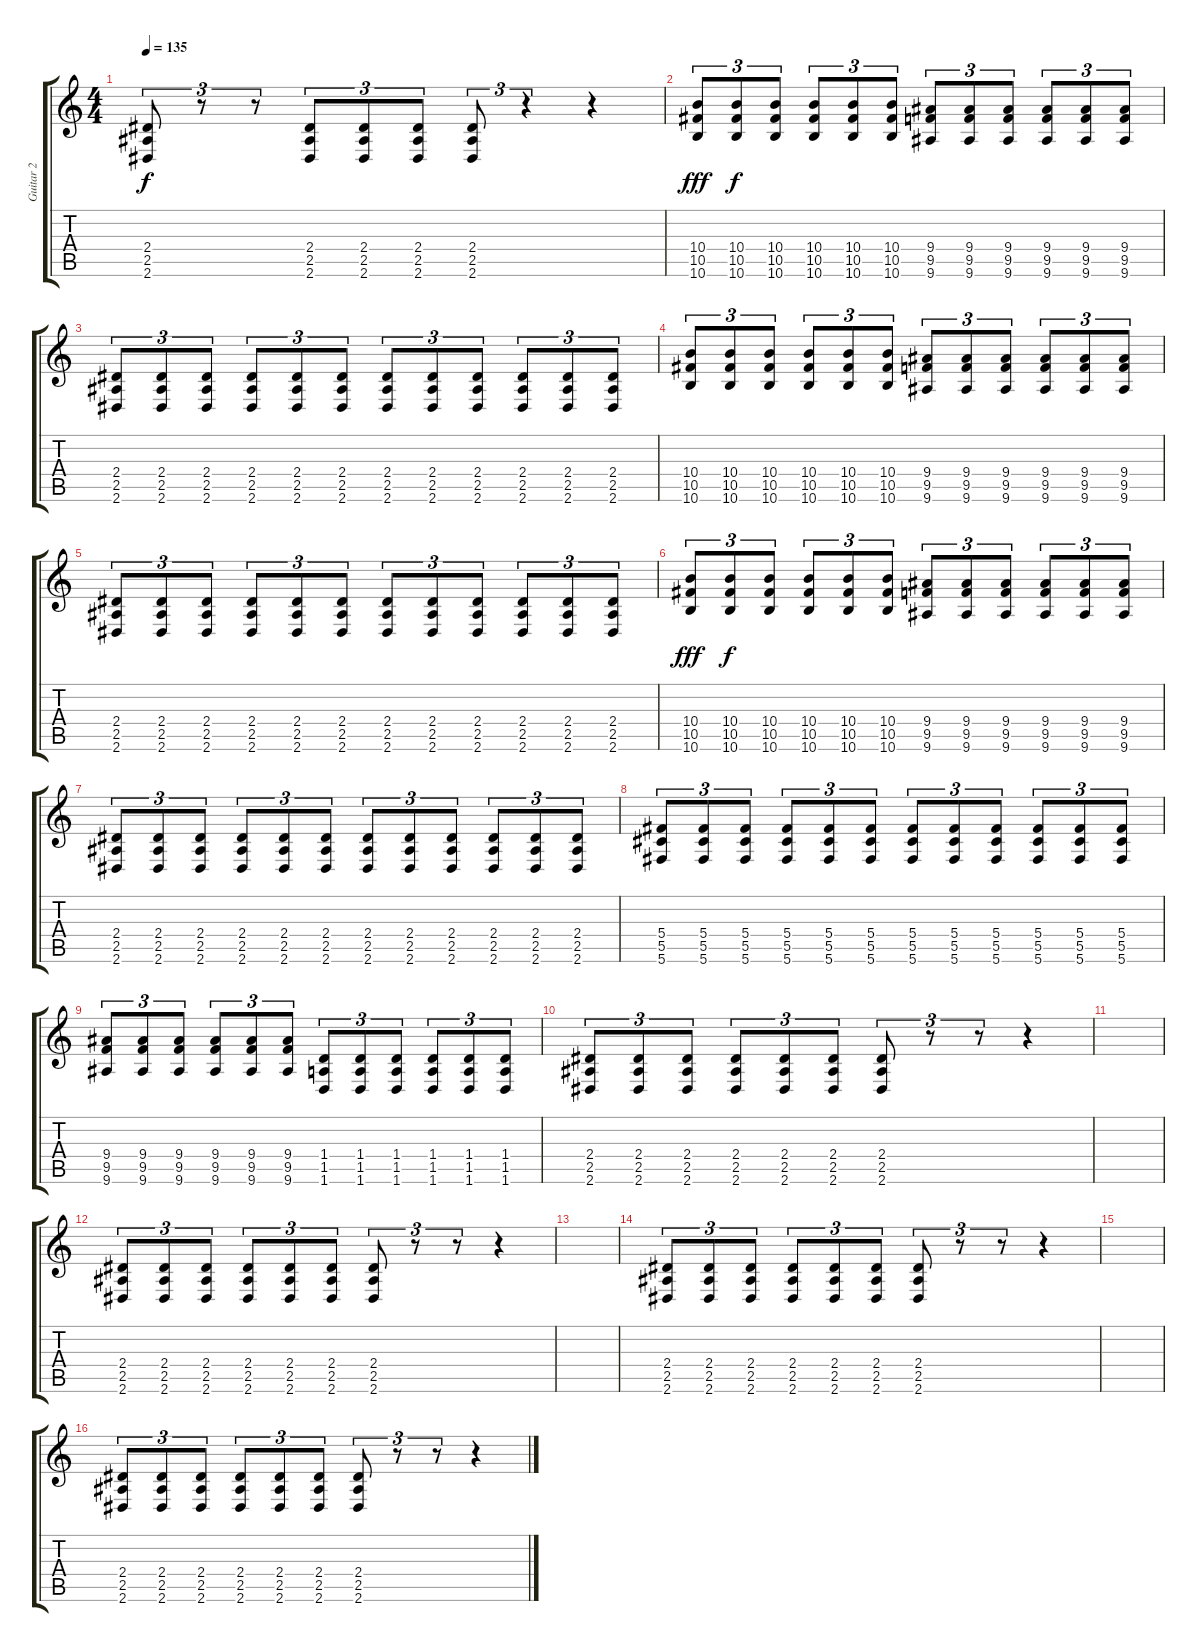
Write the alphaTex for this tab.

\track ("Guitar 2" "Guitar 2") {instrument overdrivenguitar}
\staff {score tabs}
\tuning (Eb4 Bb3 Gb3 Db3 Ab2 Db2) {hide}
\ts (4 4)
\tempo 135
\clef g2
\ks c
(2.4 2.5 2.6).8{tu (3 2) dy f} r.8{tu (3 2)} r.8{tu (3 2)} (2.4 2.5 2.6).8{tu (3 2)} (2.4 2.5 2.6).8{tu (3 2)} (2.4 2.5 2.6).8{tu (3 2)} (2.4 2.5 2.6).8{tu (3 2)} r.4{tu (3 2)} r.4 |
(10.4 10.5 10.6).8{tu (3 2) dy fff} (10.4 10.5 10.6).8{tu (3 2) dy f} (10.4 10.5 10.6).8{tu (3 2)} (10.4 10.5 10.6).8{tu (3 2)} (10.4 10.5 10.6).8{tu (3 2)} (10.4 10.5 10.6).8{tu (3 2)} (9.4 9.5 9.6).8{tu (3 2)} (9.4 9.5 9.6).8{tu (3 2)} (9.4 9.5 9.6).8{tu (3 2)} (9.4 9.5 9.6).8{tu (3 2)} (9.4 9.5 9.6).8{tu (3 2)} (9.4 9.5 9.6).8{tu (3 2)} |
(2.4 2.5 2.6).8{tu (3 2)} (2.4 2.5 2.6).8{tu (3 2)} (2.4 2.5 2.6).8{tu (3 2)} (2.4 2.5 2.6).8{tu (3 2)} (2.4 2.5 2.6).8{tu (3 2)} (2.4 2.5 2.6).8{tu (3 2)} (2.4 2.5 2.6).8{tu (3 2)} (2.4 2.5 2.6).8{tu (3 2)} (2.4 2.5 2.6).8{tu (3 2)} (2.4 2.5 2.6).8{tu (3 2)} (2.4 2.5 2.6).8{tu (3 2)} (2.4 2.5 2.6).8{tu (3 2)} |
(10.4 10.5 10.6).8{tu (3 2)} (10.4 10.5 10.6).8{tu (3 2)} (10.4 10.5 10.6).8{tu (3 2)} (10.4 10.5 10.6).8{tu (3 2)} (10.4 10.5 10.6).8{tu (3 2)} (10.4 10.5 10.6).8{tu (3 2)} (9.4 9.5 9.6).8{tu (3 2)} (9.4 9.5 9.6).8{tu (3 2)} (9.4 9.5 9.6).8{tu (3 2)} (9.4 9.5 9.6).8{tu (3 2)} (9.4 9.5 9.6).8{tu (3 2)} (9.4 9.5 9.6).8{tu (3 2)} |
(2.4 2.5 2.6).8{tu (3 2)} (2.4 2.5 2.6).8{tu (3 2)} (2.4 2.5 2.6).8{tu (3 2)} (2.4 2.5 2.6).8{tu (3 2)} (2.4 2.5 2.6).8{tu (3 2)} (2.4 2.5 2.6).8{tu (3 2)} (2.4 2.5 2.6).8{tu (3 2)} (2.4 2.5 2.6).8{tu (3 2)} (2.4 2.5 2.6).8{tu (3 2)} (2.4 2.5 2.6).8{tu (3 2)} (2.4 2.5 2.6).8{tu (3 2)} (2.4 2.5 2.6).8{tu (3 2)} |
(10.4 10.5 10.6).8{tu (3 2) dy fff} (10.4 10.5 10.6).8{tu (3 2) dy f} (10.4 10.5 10.6).8{tu (3 2)} (10.4 10.5 10.6).8{tu (3 2)} (10.4 10.5 10.6).8{tu (3 2)} (10.4 10.5 10.6).8{tu (3 2)} (9.4 9.5 9.6).8{tu (3 2)} (9.4 9.5 9.6).8{tu (3 2)} (9.4 9.5 9.6).8{tu (3 2)} (9.4 9.5 9.6).8{tu (3 2)} (9.4 9.5 9.6).8{tu (3 2)} (9.4 9.5 9.6).8{tu (3 2)} |
(2.4 2.5 2.6).8{tu (3 2)} (2.4 2.5 2.6).8{tu (3 2)} (2.4 2.5 2.6).8{tu (3 2)} (2.4 2.5 2.6).8{tu (3 2)} (2.4 2.5 2.6).8{tu (3 2)} (2.4 2.5 2.6).8{tu (3 2)} (2.4 2.5 2.6).8{tu (3 2)} (2.4 2.5 2.6).8{tu (3 2)} (2.4 2.5 2.6).8{tu (3 2)} (2.4 2.5 2.6).8{tu (3 2)} (2.4 2.5 2.6).8{tu (3 2)} (2.4 2.5 2.6).8{tu (3 2)} |
(5.4 5.5 5.6).8{tu (3 2)} (5.4 5.5 5.6).8{tu (3 2)} (5.4 5.5 5.6).8{tu (3 2)} (5.4 5.5 5.6).8{tu (3 2)} (5.4 5.5 5.6).8{tu (3 2)} (5.4 5.5 5.6).8{tu (3 2)} (5.4 5.5 5.6).8{tu (3 2)} (5.4 5.5 5.6).8{tu (3 2)} (5.4 5.5 5.6).8{tu (3 2)} (5.4 5.5 5.6).8{tu (3 2)} (5.4 5.5 5.6).8{tu (3 2)} (5.4 5.5 5.6).8{tu (3 2)} |
(9.4 9.5 9.6).8{tu (3 2)} (9.4 9.5 9.6).8{tu (3 2)} (9.4 9.5 9.6).8{tu (3 2)} (9.4 9.5 9.6).8{tu (3 2)} (9.4 9.5 9.6).8{tu (3 2)} (9.4 9.5 9.6).8{tu (3 2)} (1.4 1.5 1.6).8{tu (3 2)} (1.4 1.5 1.6).8{tu (3 2)} (1.4 1.5 1.6).8{tu (3 2)} (1.4 1.5 1.6).8{tu (3 2)} (1.4 1.5 1.6).8{tu (3 2)} (1.4 1.5 1.6).8{tu (3 2)} |
(2.4 2.5 2.6).8{tu (3 2)} (2.4 2.5 2.6).8{tu (3 2)} (2.4 2.5 2.6).8{tu (3 2)} (2.4 2.5 2.6).8{tu (3 2)} (2.4 2.5 2.6).8{tu (3 2)} (2.4 2.5 2.6).8{tu (3 2)} (2.4 2.5 2.6).8{tu (3 2)} r.8{tu (3 2)} r.8{tu (3 2)} r.4 |
|
(2.4 2.5 2.6).8{tu (3 2)} (2.4 2.5 2.6).8{tu (3 2)} (2.4 2.5 2.6).8{tu (3 2)} (2.4 2.5 2.6).8{tu (3 2)} (2.4 2.5 2.6).8{tu (3 2)} (2.4 2.5 2.6).8{tu (3 2)} (2.4 2.5 2.6).8{tu (3 2)} r.8{tu (3 2)} r.8{tu (3 2)} r.4 |
|
(2.4 2.5 2.6).8{tu (3 2)} (2.4 2.5 2.6).8{tu (3 2)} (2.4 2.5 2.6).8{tu (3 2)} (2.4 2.5 2.6).8{tu (3 2)} (2.4 2.5 2.6).8{tu (3 2)} (2.4 2.5 2.6).8{tu (3 2)} (2.4 2.5 2.6).8{tu (3 2)} r.8{tu (3 2)} r.8{tu (3 2)} r.4 |
|
(2.4 2.5 2.6).8{tu (3 2)} (2.4 2.5 2.6).8{tu (3 2)} (2.4 2.5 2.6).8{tu (3 2)} (2.4 2.5 2.6).8{tu (3 2)} (2.4 2.5 2.6).8{tu (3 2)} (2.4 2.5 2.6).8{tu (3 2)} (2.4 2.5 2.6).8{tu (3 2)} r.8{tu (3 2)} r.8{tu (3 2)} r.4
